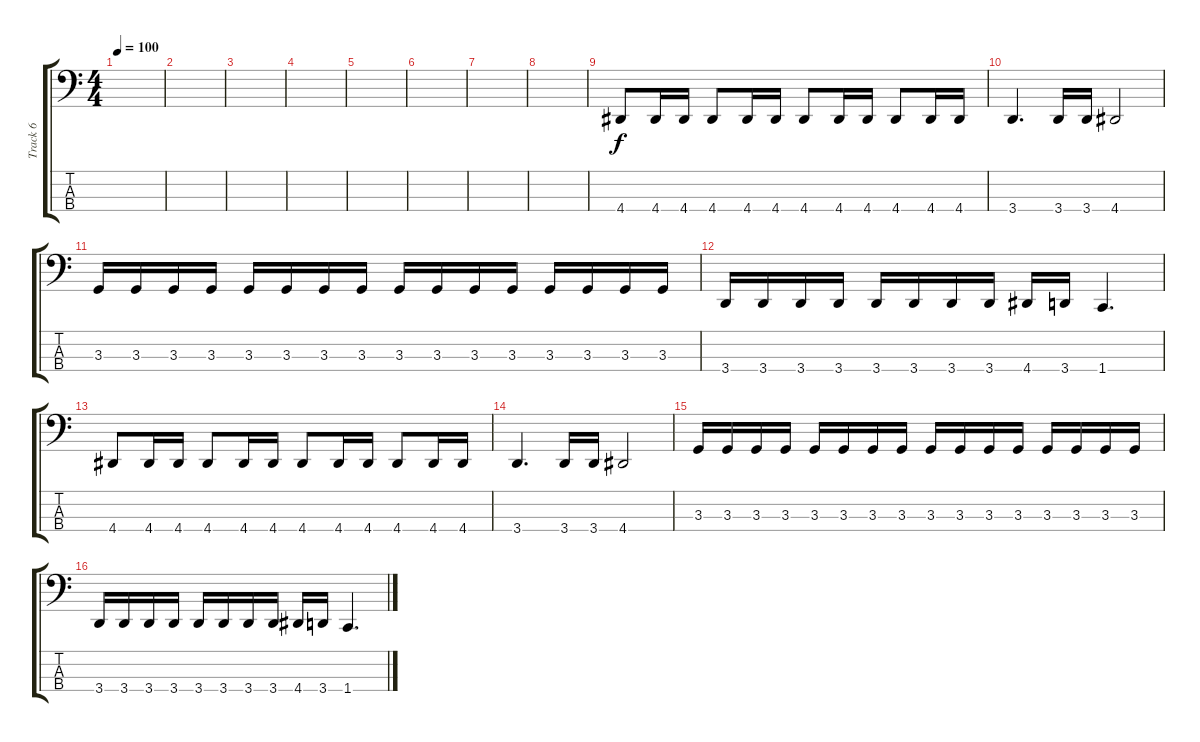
\track ("Track 6" "Track 6") {instrument electricbassfinger}
\staff {score tabs}
\tuning (D2 A1 E1 B0) {hide}
\ts (4 4)
\tempo 100
\clef f4
\ks c
|
|
|
|
|
|
|
|
4.4.8 4.4.16 4.4.16 4.4.8 4.4.16 4.4.16 4.4.8 4.4.16 4.4.16 4.4.8 4.4.16 4.4.16 |
3.4.4{d} 3.4.16 3.4.16 4.4.2 |
3.3.16 3.3.16 3.3.16 3.3.16 3.3.16 3.3.16 3.3.16 3.3.16 3.3.16 3.3.16 3.3.16 3.3.16 3.3.16 3.3.16 3.3.16 3.3.16 |
3.4.16 3.4.16 3.4.16 3.4.16 3.4.16 3.4.16 3.4.16 3.4.16 4.4.16 3.4.16 1.4.4{d} |
4.4.8 4.4.16 4.4.16 4.4.8 4.4.16 4.4.16 4.4.8 4.4.16 4.4.16 4.4.8 4.4.16 4.4.16 |
3.4.4{d} 3.4.16 3.4.16 4.4.2 |
3.3.16 3.3.16 3.3.16 3.3.16 3.3.16 3.3.16 3.3.16 3.3.16 3.3.16 3.3.16 3.3.16 3.3.16 3.3.16 3.3.16 3.3.16 3.3.16 |
3.4.16 3.4.16 3.4.16 3.4.16 3.4.16 3.4.16 3.4.16 3.4.16 4.4.16 3.4.16 1.4.4{d}
